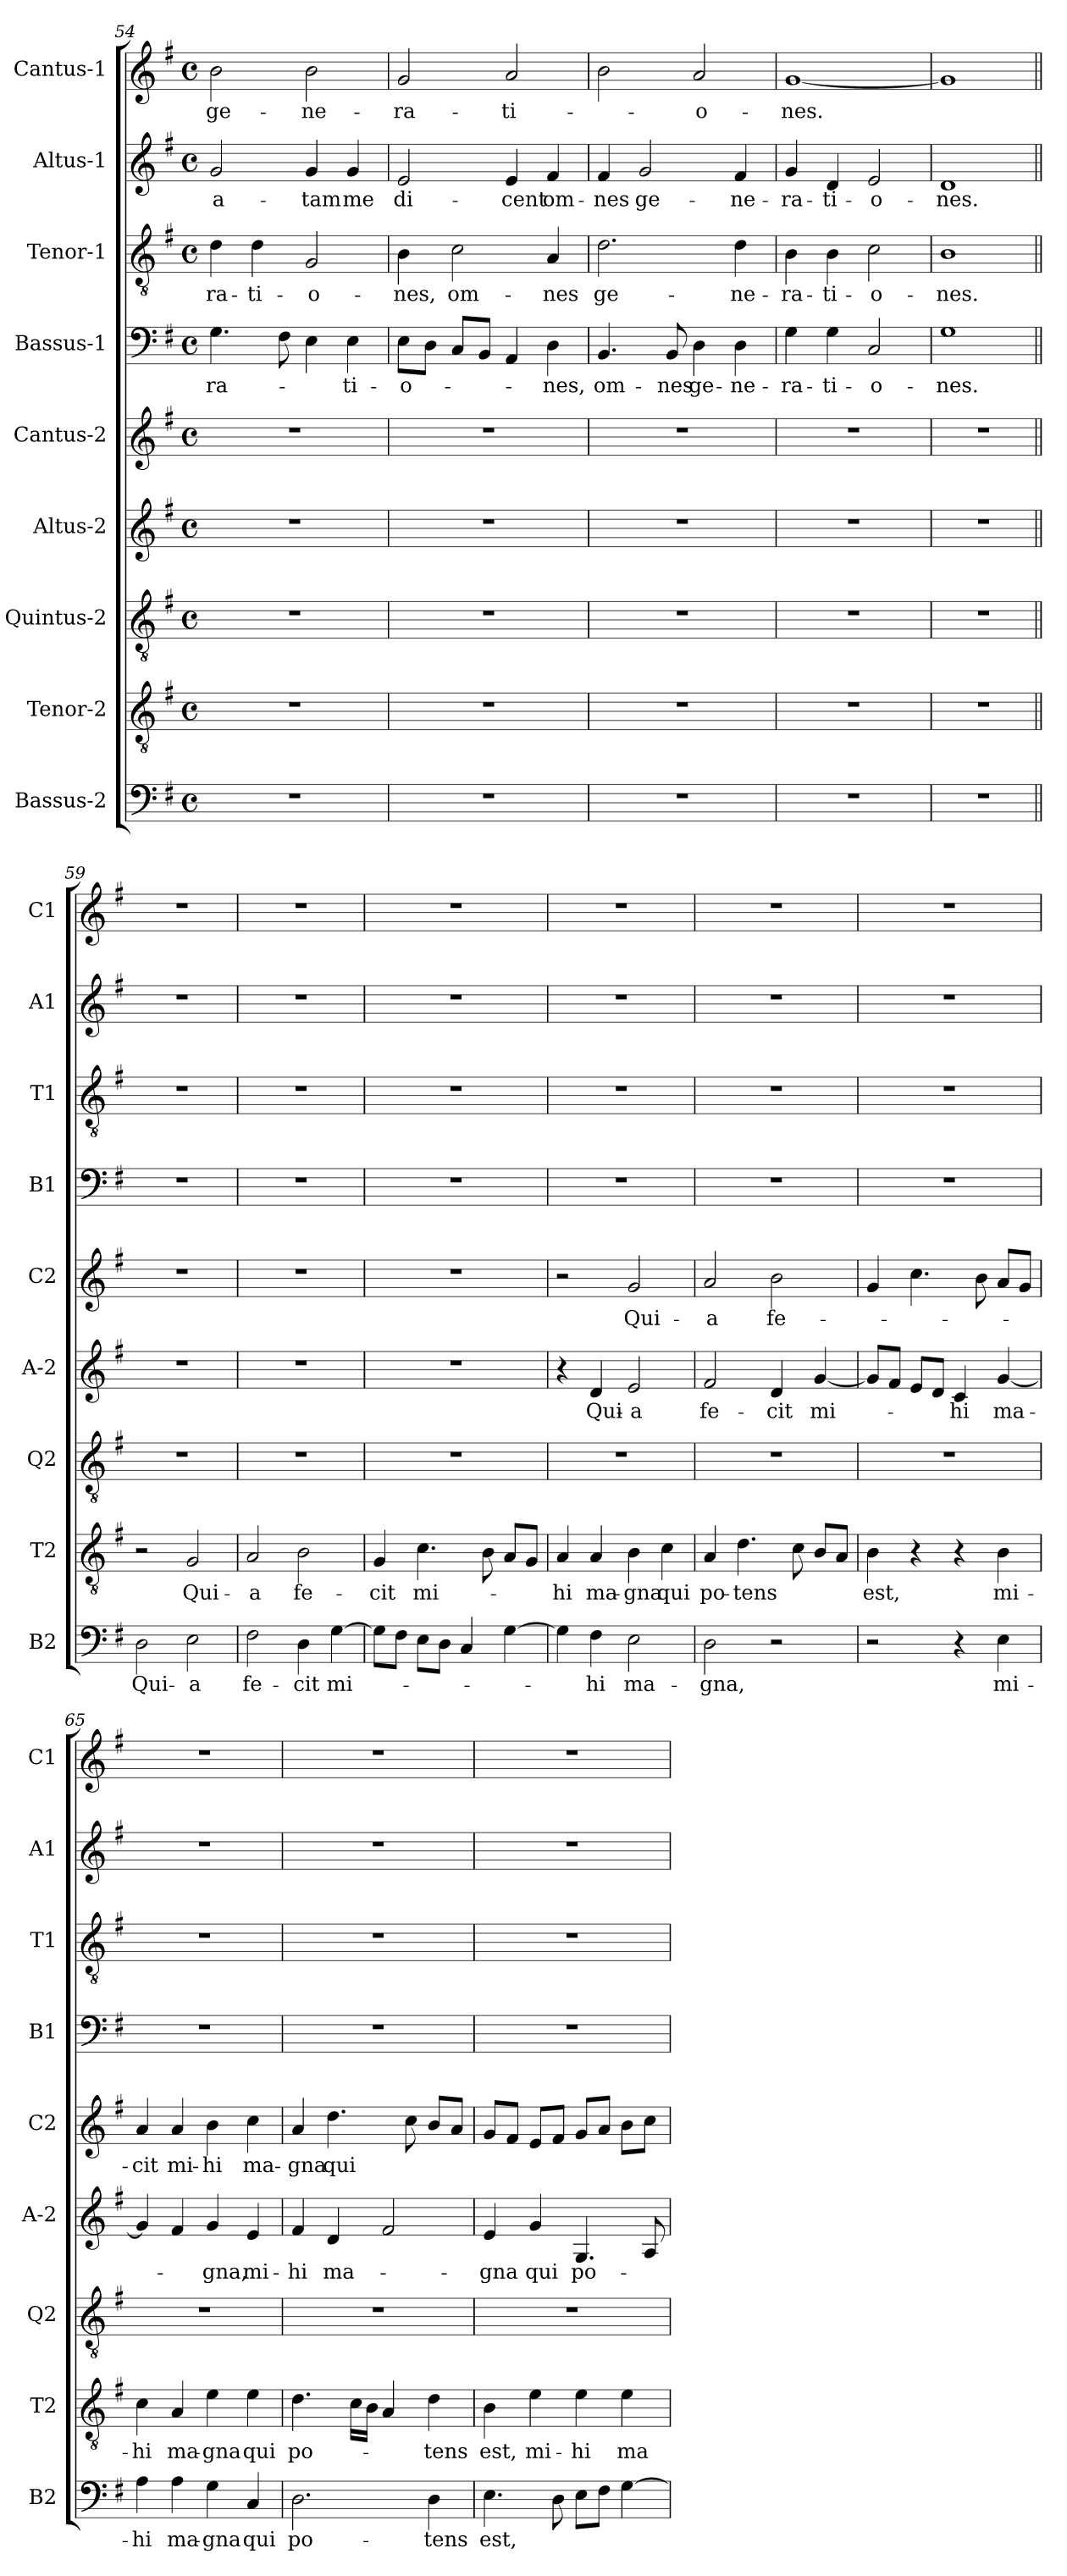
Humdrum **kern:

**kern	**text	**kern	**text	**kern	**kern	**text	**kern	**text	**kern	**text	**kern	**text	**kern	**text	**kern	**text
*part9	*part9	*part8	*part8	*part7	*part6	*part6	*part5	*part5	*part4	*part4	*part3	*part3	*part2	*part2	*part1	*part1
*staff9	*staff9	*staff8	*staff8	*staff7	*staff6	*staff6	*staff5	*staff5	*staff4	*staff4	*staff3	*staff3	*staff2	*staff2	*staff1	*staff1
*I"Bassus-2	*	*I"Tenor-2	*	*I"Quintus-2	*I"Altus-2	*	*I"Cantus-2	*	*I"Bassus-1	*	*I"Tenor-1	*	*I"Altus-1	*	*I"Cantus-1	*
*I'B2	*	*I'T2	*	*I'Q2	*I'A-2	*	*I'C2	*	*I'B1	*	*I'T1	*	*I'A1	*	*I'C1	*
*clefF4	*	*clefGv2	*	*clefGv2	*clefG2	*	*clefG2	*	*clefF4	*	*clefGv2	*	*clefG2	*	*clefG2	*
*k[f#]	*	*k[f#]	*	*k[f#]	*k[f#]	*	*k[f#]	*	*k[f#]	*	*k[f#]	*	*k[f#]	*	*k[f#]	*
*G:	*	*G:	*	*G:	*G:	*	*G:	*	*G:	*	*G:	*	*G:	*	*G:	*
*M4/4	*	*M4/4	*	*M4/4	*M4/4	*	*M4/4	*	*M4/4	*	*M4/4	*	*M4/4	*	*M4/4	*
*met(c)	*	*met(c)	*	*met(c)	*met(c)	*	*met(c)	*	*met(c)	*	*met(c)	*	*met(c)	*	*met(c)	*
=54	=54	=54	=54	=54	=54	=54	=54	=54	=54	=54	=54	=54	=54	=54	=54	=54
!	!	!	!	!	!	!	!	!	!	!LO:LY:b	!	!LO:LY:b	!	!LO:LY:b	!	!LO:LY:b
1r	.	1r	.	1r	1r	.	1r	.	4.G\	-ra-	4d\	-ra-	2g/	-a-	2b\	ge-
!	!	!	!	!	!	!	!	!	!	!	!	!LO:LY:b	!	!	!	!
.	.	.	.	.	.	.	.	.	.	.	4d\	-ti-	.	.	.	.
.	.	.	.	.	.	.	.	.	8F#\	.	.	.	.	.	.	.
!	!	!	!	!	!	!	!	!	!	!	!	!LO:LY:b	!	!LO:LY:b	!	!LO:LY:b
.	.	.	.	.	.	.	.	.	4E\	.	2G/	-o-	4g/	-tam	2b\	-ne-
!	!	!	!	!	!	!	!	!	!	!LO:LY:b	!	!	!	!LO:LY:b	!	!
.	.	.	.	.	.	.	.	.	4E\	-ti-	.	.	4g/	me	.	.
=55	=55	=55	=55	=55	=55	=55	=55	=55	=55	=55	=55	=55	=55	=55	=55	=55
!	!	!	!	!	!	!	!	!	!	!LO:LY:b	!	!LO:LY:b	!	!LO:LY:b	!	!LO:LY:b
1r	.	1r	.	1r	1r	.	1r	.	8E\L	-o-	4B\	-nes,	2e/	di-	2g/	-ra-
.	.	.	.	.	.	.	.	.	8D\J	.	.	.	.	.	.	.
!	!	!	!	!	!	!	!	!	!	!	!	!LO:LY:b	!	!	!	!
.	.	.	.	.	.	.	.	.	8C/L	.	2c\	om-	.	.	.	.
.	.	.	.	.	.	.	.	.	8BB/J	.	.	.	.	.	.	.
!	!	!	!	!	!	!	!	!	!	!	!	!	!	!LO:LY:b	!	!LO:LY:b
.	.	.	.	.	.	.	.	.	4AA/	.	.	.	4e/	-cent	2a/	-ti-
!	!	!	!	!	!	!	!	!	!	!LO:LY:b	!	!LO:LY:b	!	!LO:LY:b	!	!
.	.	.	.	.	.	.	.	.	4D\	-nes,	4A/	-nes	4f#/	om-	.	.
=56	=56	=56	=56	=56	=56	=56	=56	=56	=56	=56	=56	=56	=56	=56	=56	=56
!	!	!	!	!	!	!	!	!	!	!LO:LY:b	!	!LO:LY:b	!	!LO:LY:b	!	!
1r	.	1r	.	1r	1r	.	1r	.	4.BB/	om-	2.d\	ge-	4f#/	-nes	2b\	.
!	!	!	!	!	!	!	!	!	!	!	!	!	!	!LO:LY:b	!	!
.	.	.	.	.	.	.	.	.	.	.	.	.	2g/	ge-	.	.
!	!	!	!	!	!	!	!	!	!	!LO:LY:b	!	!	!	!	!	!
.	.	.	.	.	.	.	.	.	8BB/	-nes	.	.	.	.	.	.
!	!	!	!	!	!	!	!	!	!	!LO:LY:b	!	!	!	!	!	!LO:LY:b
.	.	.	.	.	.	.	.	.	4D\	ge-	.	.	.	.	2a/	-o-
!	!	!	!	!	!	!	!	!	!	!LO:LY:b	!	!LO:LY:b	!	!LO:LY:b	!	!
.	.	.	.	.	.	.	.	.	4D\	-ne-	4d\	-ne-	4f#/	-ne-	.	.
=57	=57	=57	=57	=57	=57	=57	=57	=57	=57	=57	=57	=57	=57	=57	=57	=57
!	!	!	!	!	!	!	!	!	!	!LO:LY:b	!	!LO:LY:b	!	!LO:LY:b	!	!LO:LY:b
1r	.	1r	.	1r	1r	.	1r	.	4G\	-ra-	4B\	-ra-	4g/	-ra-	[1g	-nes.
!	!	!	!	!	!	!	!	!	!	!LO:LY:b	!	!LO:LY:b	!	!LO:LY:b	!	!
.	.	.	.	.	.	.	.	.	4G\	-ti-	4B\	-ti-	4d/	-ti-	.	.
!	!	!	!	!	!	!	!	!	!	!LO:LY:b	!	!LO:LY:b	!	!LO:LY:b	!	!
.	.	.	.	.	.	.	.	.	2C/	-o-	2c\	-o-	2e/	-o-	.	.
=58	=58	=58	=58	=58	=58	=58	=58	=58	=58	=58	=58	=58	=58	=58	=58	=58
!	!	!	!	!	!	!	!	!	!	!LO:LY:b	!	!LO:LY:b	!	!LO:LY:b	!	!
1r	.	1r	.	1r	1r	.	1r	.	1G	-nes.	1B	-nes.	1d	-nes.	1g]	.
!!LO:LB:g=z
=59||	=59||	=59||	=59||	=59||	=59||	=59||	=59||	=59||	=59||	=59||	=59||	=59||	=59||	=59||	=59||	=59||
!	!LO:LY:b	!	!	!	!	!	!	!	!	!	!	!	!	!	!	!
2D\	Qui-	2r	.	1r	1r	.	1r	.	1r	.	1r	.	1r	.	1r	.
!	!LO:LY:b	!	!LO:LY:b	!	!	!	!	!	!	!	!	!	!	!	!	!
2E\	-a	2G/	Qui-	.	.	.	.	.	.	.	.	.	.	.	.	.
=60	=60	=60	=60	=60	=60	=60	=60	=60	=60	=60	=60	=60	=60	=60	=60	=60
!	!LO:LY:b	!	!LO:LY:b	!	!	!	!	!	!	!	!	!	!	!	!	!
2F#\	fe-	2A/	-a	1r	1r	.	1r	.	1r	.	1r	.	1r	.	1r	.
!	!LO:LY:b	!	!LO:LY:b	!	!	!	!	!	!	!	!	!	!	!	!	!
4D\	-cit	2B\	fe-	.	.	.	.	.	.	.	.	.	.	.	.	.
!	!LO:LY:b	!	!	!	!	!	!	!	!	!	!	!	!	!	!	!
[4G\	mi-	.	.	.	.	.	.	.	.	.	.	.	.	.	.	.
=61	=61	=61	=61	=61	=61	=61	=61	=61	=61	=61	=61	=61	=61	=61	=61	=61
!	!	!	!LO:LY:b	!	!	!	!	!	!	!	!	!	!	!	!	!
8G\L]	.	4G/	-cit	1r	1r	.	1r	.	1r	.	1r	.	1r	.	1r	.
8F#\J	.	.	.	.	.	.	.	.	.	.	.	.	.	.	.	.
!	!	!	!LO:LY:b	!	!	!	!	!	!	!	!	!	!	!	!	!
8E\L	.	4.c\	mi-	.	.	.	.	.	.	.	.	.	.	.	.	.
8D\J	.	.	.	.	.	.	.	.	.	.	.	.	.	.	.	.
4C/	.	.	.	.	.	.	.	.	.	.	.	.	.	.	.	.
.	.	8B\	.	.	.	.	.	.	.	.	.	.	.	.	.	.
[4G\	.	8A/L	.	.	.	.	.	.	.	.	.	.	.	.	.	.
.	.	8G/J	.	.	.	.	.	.	.	.	.	.	.	.	.	.
=62	=62	=62	=62	=62	=62	=62	=62	=62	=62	=62	=62	=62	=62	=62	=62	=62
!	!	!	!LO:LY:b	!	!	!	!	!	!	!	!	!	!	!	!	!
4G\]	.	4A/	-hi	1r	4r	.	2r	.	1r	.	1r	.	1r	.	1r	.
!	!LO:LY:b	!	!LO:LY:b	!	!	!LO:LY:b	!	!	!	!	!	!	!	!	!	!
4F#\	-hi	4A/	ma-	.	4d/	Qui-	.	.	.	.	.	.	.	.	.	.
!	!LO:LY:b	!	!LO:LY:b	!	!	!LO:LY:b	!	!LO:LY:b	!	!	!	!	!	!	!	!
2E\	ma-	4B\	-gna	.	2e/	-a	2g/	Qui-	.	.	.	.	.	.	.	.
!	!	!	!LO:LY:b	!	!	!	!	!	!	!	!	!	!	!	!	!
.	.	4c\	qui	.	.	.	.	.	.	.	.	.	.	.	.	.
=63	=63	=63	=63	=63	=63	=63	=63	=63	=63	=63	=63	=63	=63	=63	=63	=63
!	!LO:LY:b	!	!LO:LY:b	!	!	!LO:LY:b	!	!LO:LY:b	!	!	!	!	!	!	!	!
2D\	-gna,	4A/	po-	1r	2f#/	fe-	2a/	-a	1r	.	1r	.	1r	.	1r	.
!	!	!	!LO:LY:b	!	!	!	!	!	!	!	!	!	!	!	!	!
.	.	4.d\	-tens	.	.	.	.	.	.	.	.	.	.	.	.	.
!	!	!	!	!	!	!LO:LY:b	!	!LO:LY:b	!	!	!	!	!	!	!	!
2r	.	.	.	.	4d/	-cit	2b\	fe-	.	.	.	.	.	.	.	.
.	.	8c\	.	.	.	.	.	.	.	.	.	.	.	.	.	.
!	!	!	!	!	!	!LO:LY:b	!	!	!	!	!	!	!	!	!	!
.	.	8B/L	.	.	[4g/	mi-	.	.	.	.	.	.	.	.	.	.
.	.	8A/J	.	.	.	.	.	.	.	.	.	.	.	.	.	.
!!LO:PB:g=z
=64	=64	=64	=64	=64	=64	=64	=64	=64	=64	=64	=64	=64	=64	=64	=64	=64
!	!	!	!LO:LY:b	!	!	!	!	!	!	!	!	!	!	!	!	!
2r	.	4B\	est,	1r	8g/L]	.	4g/	.	1r	.	1r	.	1r	.	1r	.
.	.	.	.	.	8f#/J	.	.	.	.	.	.	.	.	.	.	.
.	.	4r	.	.	8e/L	.	4.cc\	.	.	.	.	.	.	.	.	.
.	.	.	.	.	8d/J	.	.	.	.	.	.	.	.	.	.	.
!	!	!	!	!	!	!LO:LY:b	!	!	!	!	!	!	!	!	!	!
4r	.	4r	.	.	4c/	-hi	.	.	.	.	.	.	.	.	.	.
.	.	.	.	.	.	.	8b\	.	.	.	.	.	.	.	.	.
!	!LO:LY:b	!	!LO:LY:b	!	!	!LO:LY:b	!	!	!	!	!	!	!	!	!	!
4E\	mi-	4B\	mi-	.	[4g/	ma-	8a/L	.	.	.	.	.	.	.	.	.
.	.	.	.	.	.	.	8g/J	.	.	.	.	.	.	.	.	.
=65	=65	=65	=65	=65	=65	=65	=65	=65	=65	=65	=65	=65	=65	=65	=65	=65
!	!LO:LY:b	!	!LO:LY:b	!	!	!	!	!LO:LY:b	!	!	!	!	!	!	!	!
4A\	-hi	4c\	-hi	1r	4g/]	.	4a/	-cit	1r	.	1r	.	1r	.	1r	.
!	!LO:LY:b	!	!LO:LY:b	!	!	!	!	!LO:LY:b	!	!	!	!	!	!	!	!
4A\	ma-	4A/	ma-	.	4f#/	.	4a/	mi-	.	.	.	.	.	.	.	.
!	!LO:LY:b	!	!LO:LY:b	!	!	!LO:LY:b	!	!LO:LY:b	!	!	!	!	!	!	!	!
4G\	-gna	4e\	-gna	.	4g/	-gna,	4b\	-hi	.	.	.	.	.	.	.	.
!	!LO:LY:b	!	!LO:LY:b	!	!	!LO:LY:b	!	!LO:LY:b	!	!	!	!	!	!	!	!
4C/	qui	4e\	qui	.	4e/	mi-	4cc\	ma-	.	.	.	.	.	.	.	.
=66	=66	=66	=66	=66	=66	=66	=66	=66	=66	=66	=66	=66	=66	=66	=66	=66
!	!LO:LY:b	!	!LO:LY:b	!	!	!LO:LY:b	!	!LO:LY:b	!	!	!	!	!	!	!	!
2.D\	po-	4.d\	po-	1r	4f#/	-hi	4a/	-gna	1r	.	1r	.	1r	.	1r	.
!	!	!	!	!	!	!LO:LY:b	!	!LO:LY:b	!	!	!	!	!	!	!	!
.	.	.	.	.	4d/	ma-	4.dd\	qui	.	.	.	.	.	.	.	.
.	.	16c\LL	.	.	.	.	.	.	.	.	.	.	.	.	.	.
.	.	16B\JJ	.	.	.	.	.	.	.	.	.	.	.	.	.	.
.	.	4A/	.	.	2f#/	.	.	.	.	.	.	.	.	.	.	.
.	.	.	.	.	.	.	8cc\	.	.	.	.	.	.	.	.	.
!	!LO:LY:b	!	!LO:LY:b	!	!	!	!	!	!	!	!	!	!	!	!	!
4D\	-tens	4d\	-tens	.	.	.	8b/L	.	.	.	.	.	.	.	.	.
.	.	.	.	.	.	.	8a/J	.	.	.	.	.	.	.	.	.
=67	=67	=67	=67	=67	=67	=67	=67	=67	=67	=67	=67	=67	=67	=67	=67	=67
!	!LO:LY:b	!	!LO:LY:b	!	!	!LO:LY:b	!	!	!	!	!	!	!	!	!	!
4.E\	est,	4B\	est,	1r	4e/	-gna	8g/L	.	1r	.	1r	.	1r	.	1r	.
.	.	.	.	.	.	.	8f#/J	.	.	.	.	.	.	.	.	.
!	!	!	!LO:LY:b	!	!	!LO:LY:b	!	!	!	!	!	!	!	!	!	!
.	.	4e\	mi-	.	4g/	qui	8e/L	.	.	.	.	.	.	.	.	.
8D\	.	.	.	.	.	.	8f#/J	.	.	.	.	.	.	.	.	.
!	!	!	!LO:LY:b	!	!	!LO:LY:b	!	!	!	!	!	!	!	!	!	!
8E\L	.	4e\	-hi	.	4.G/	po-	8g/L	.	.	.	.	.	.	.	.	.
8F#\J	.	.	.	.	.	.	8a/J	.	.	.	.	.	.	.	.	.
!	!	!	!LO:LY:b	!	!	!	!	!	!	!	!	!	!	!	!	!
[4G\	.	4e\	ma-	.	.	.	8b\L	.	.	.	.	.	.	.	.	.
.	.	.	.	.	8A/	.	8cc\J	.	.	.	.	.	.	.	.	.
=	=	=	=	=	=	=	=	=	=	=	=	=	=	=	=	=
*-	*-	*-	*-	*-	*-	*-	*-	*-	*-	*-	*-	*-	*-	*-	*-	*-
